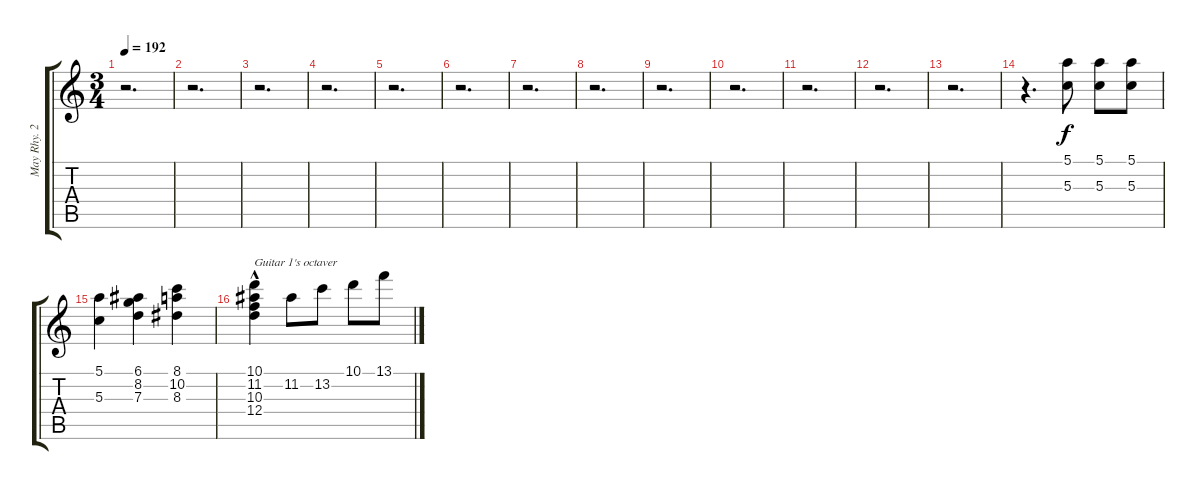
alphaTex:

\track ("May Rhy. 2" "May Rhy. 2") {instrument distortionguitar}
\staff {score tabs}
\tuning (E4 B3 G3 D3 A2 E2) {hide}
\ts (3 4)
\tempo 192
\clef g2
\ks c
r.2{d dy f} |
r.2{d} |
r.2{d} |
r.2{d} |
r.2{d} |
r.2{d} |
r.2{d} |
r.2{d} |
r.2{d} |
r.2{d} |
r.2{d} |
r.2{d} |
r.2{d} |
r.4{d} (5.1 5.3).8 (5.1 5.3).8 (5.1 5.3).8 |
(5.1 5.3).4 (6.1 8.2 7.3).4 (8.1 10.2 8.3).4 |
(10.1 11.2 10.3{hac} 12.4{hac}).4{txt "Guitar 1's octaver"} 11.2.8 13.2.8 10.1.8 13.1.8
